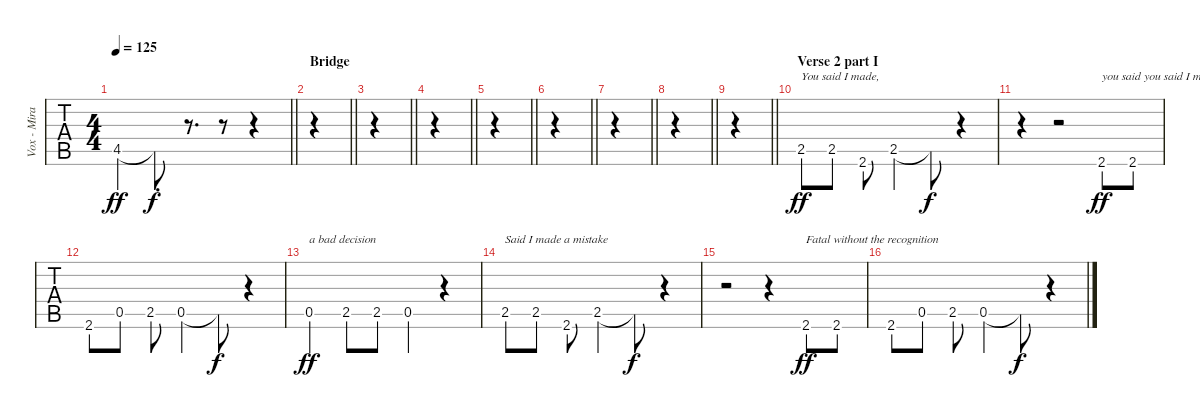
\track ("Vox - Mira Aroyo " "Vox - Mira") {instrument clarinet}
\staff {tabs}
\tuning (E4 B3 G3 D3 A2 E2) {hide}
\ts (4 4)
\tempo 125
\clef g2
\barLineRight lightlight
\ks c
4.5.4{dy ff} 4.5{t}.8{d dy f} r.8{d} r.8 r.4 |
\section ("" "Bridge")
\barLineRight lightlight
|
\barLineRight lightlight
|
\barLineRight lightlight
|
\barLineRight lightlight
|
\barLineRight lightlight
|
\barLineRight lightlight
|
\barLineRight lightlight
|
\barLineRight lightlight
|
\section ("" "Verse 2 part I")
2.5.8{txt "You said I made," dy ff} 2.5.8 2.6.8 2.5.4 2.5{t}.8{dy f} r.4 |
r.4 r.2 2.6.8{txt "you said you said I made," dy ff} 2.6.8 |
2.6.8 0.5.8 2.5.8 0.5.4 0.5{t}.8{dy f} r.4 |
0.5.4{txt "a bad decision " dy ff} 2.5.8 2.5.8 0.5.4 r.4 |
2.5.8{txt "Said I made a mistake "} 2.5.8 2.6.8 2.5.4 2.5{t}.8{dy f} r.4 |
r.2 r.4 2.6.8{txt "Fatal without the recognition " dy ff} 2.6.8 |
2.6.8 0.5.8 2.5.8 0.5.4 0.5{t}.8{dy f} r.4
